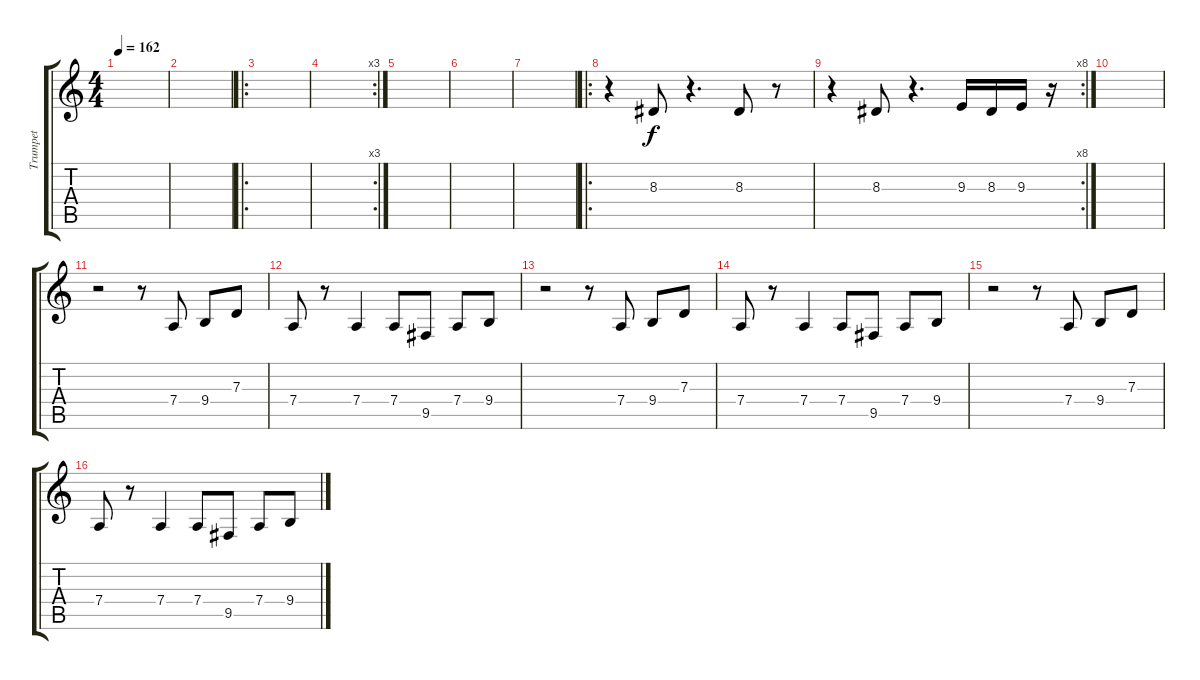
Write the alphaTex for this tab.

\track ("Trumpet" "Trumpet") {instrument trumpet}
\staff {score tabs}
\tuning (E4 B3 G3 D3 A2 E2) {hide}
\ts (4 4)
\tempo 162
\clef g2
\ks c
|
|
\ro
|
\rc 3
|
|
|
|
\ro
r.4 8.3.8 r.4{d} 8.3.8 r.8 |
\rc 8
r.4 8.3.8 r.4{d} 9.3.16 8.3.16 9.3.16 r.16 |
|
r.2 r.8 7.4.8 9.4.8 7.3.8 |
7.4.8 r.8 7.4.4 7.4.8 9.5.8 7.4.8 9.4.8 |
r.2 r.8 7.4.8 9.4.8 7.3.8 |
7.4.8 r.8 7.4.4 7.4.8 9.5.8 7.4.8 9.4.8 |
r.2 r.8 7.4.8 9.4.8 7.3.8 |
7.4.8 r.8 7.4.4 7.4.8 9.5.8 7.4.8 9.4.8
